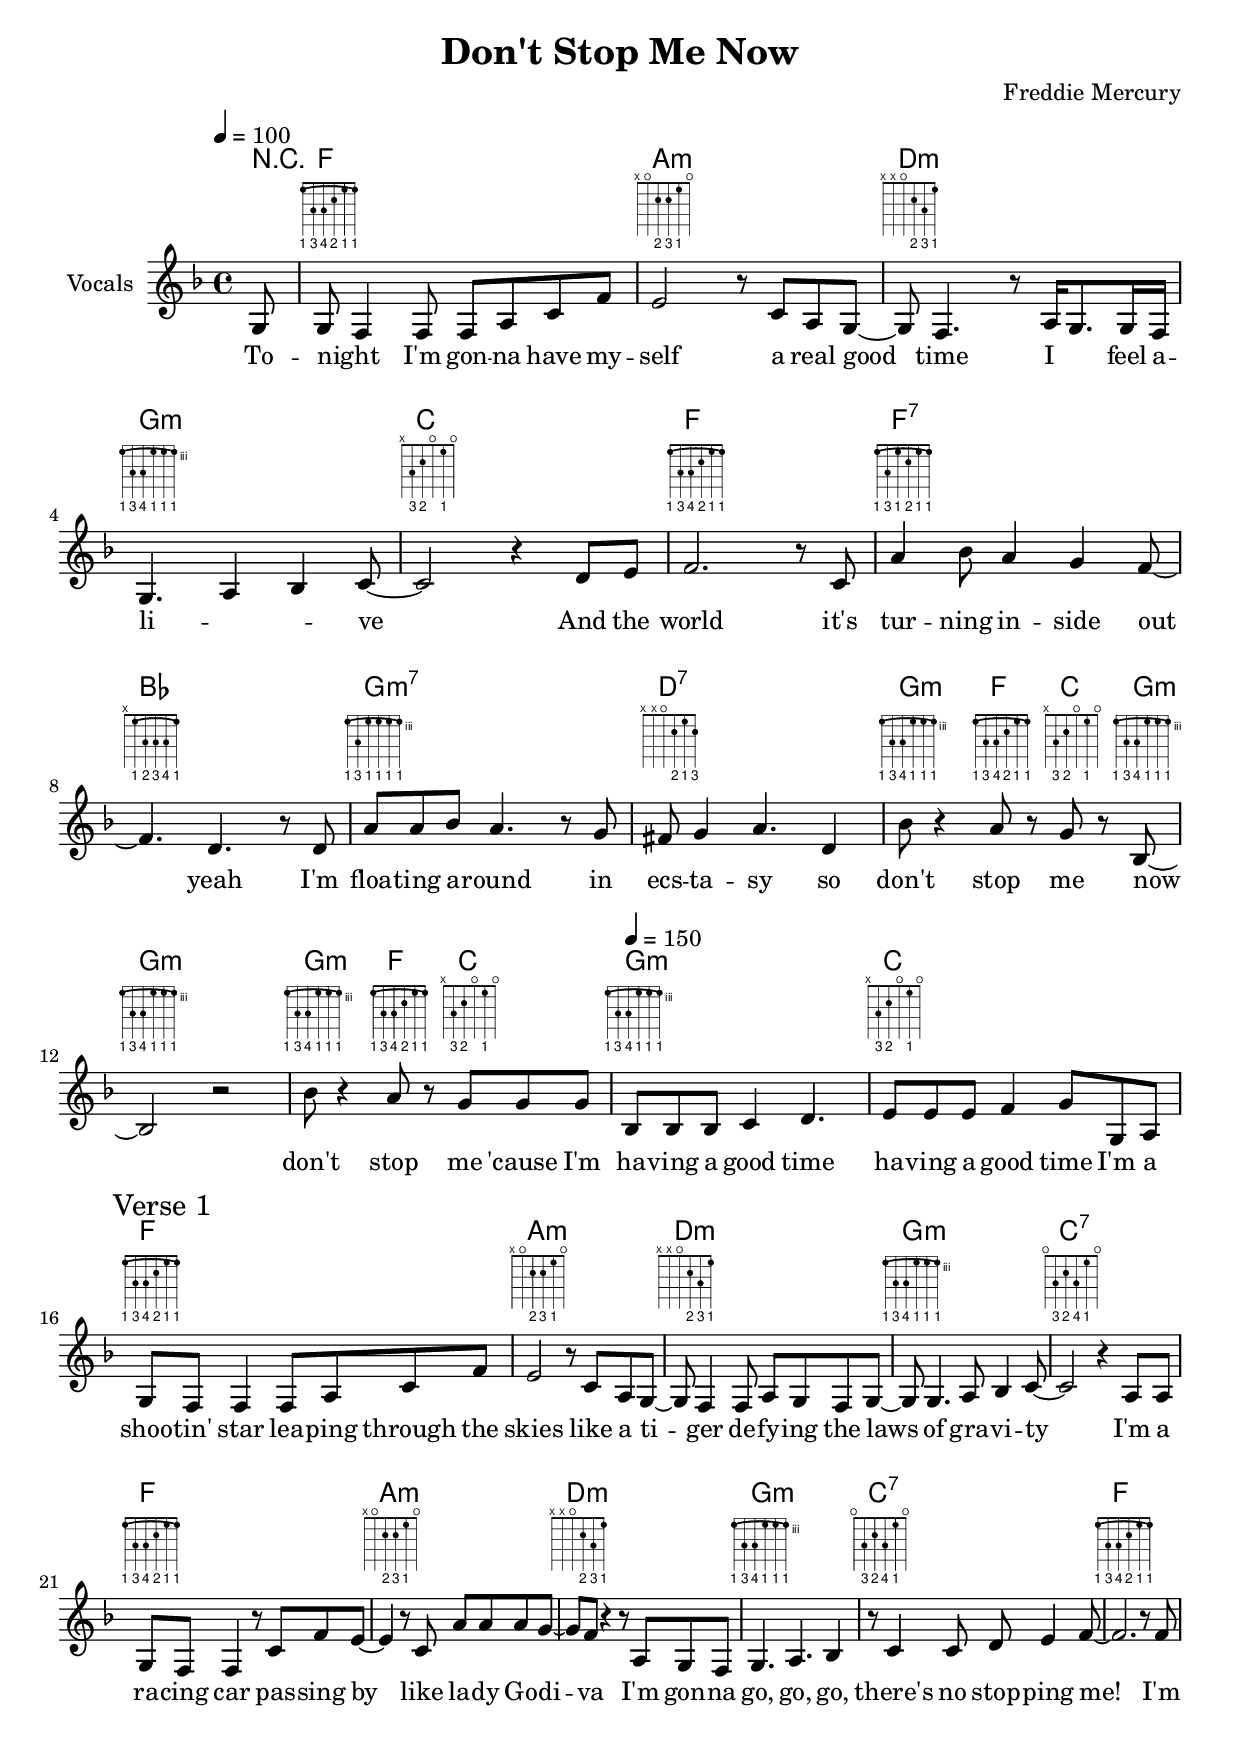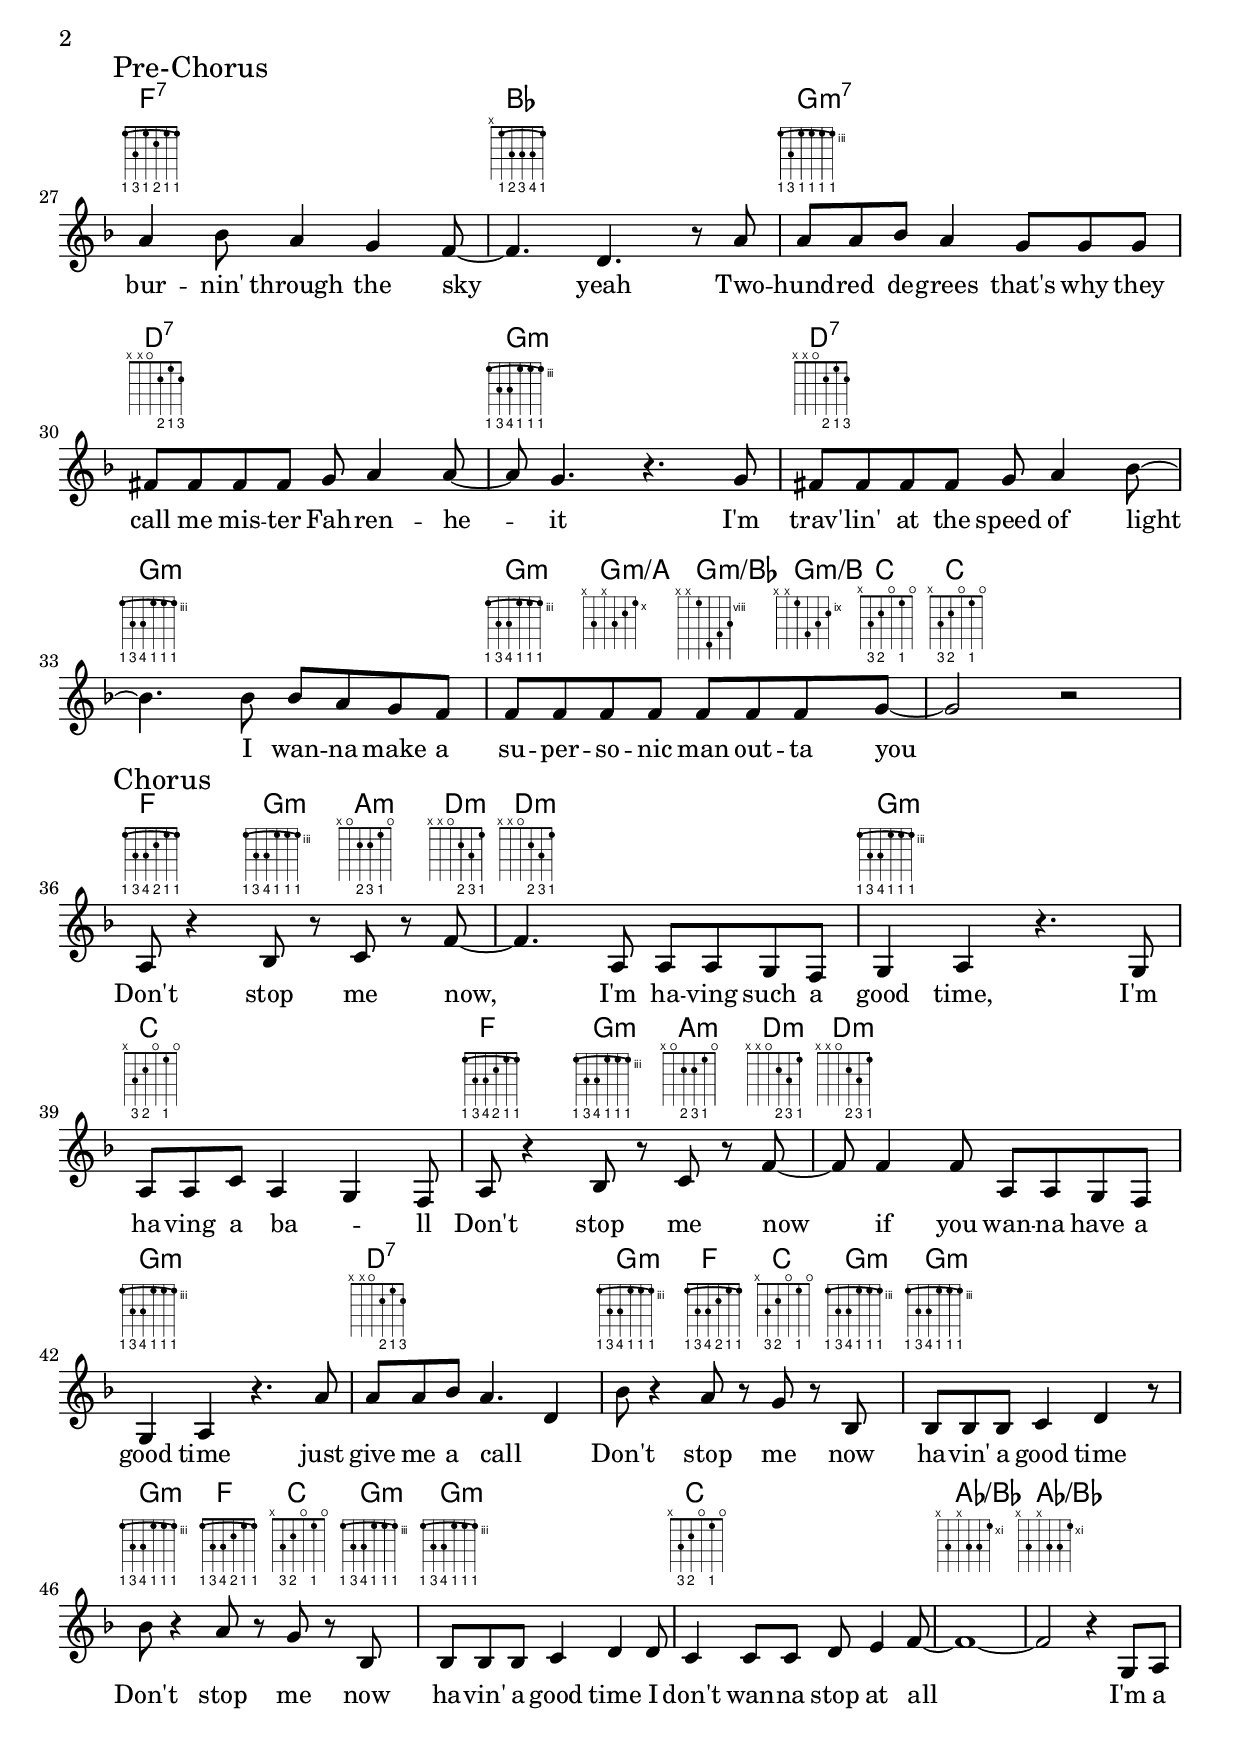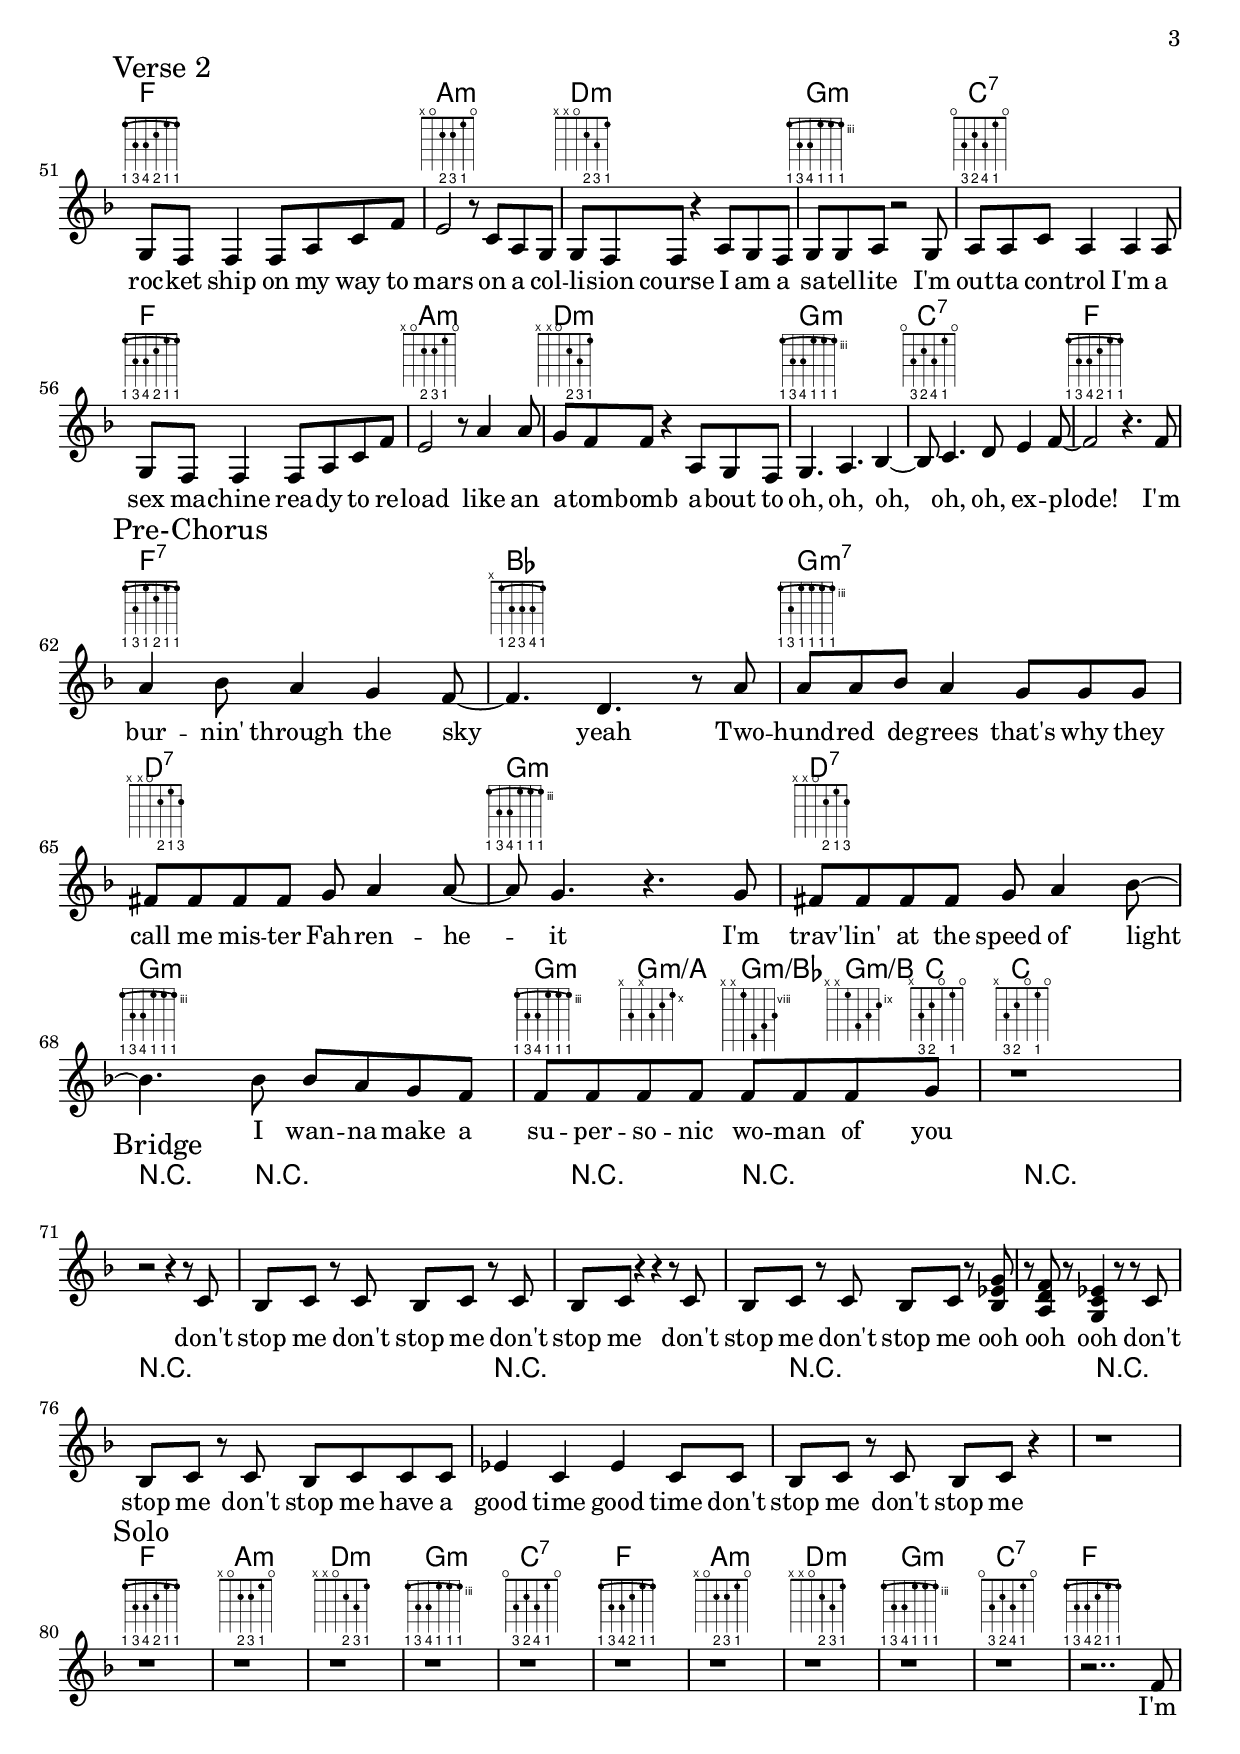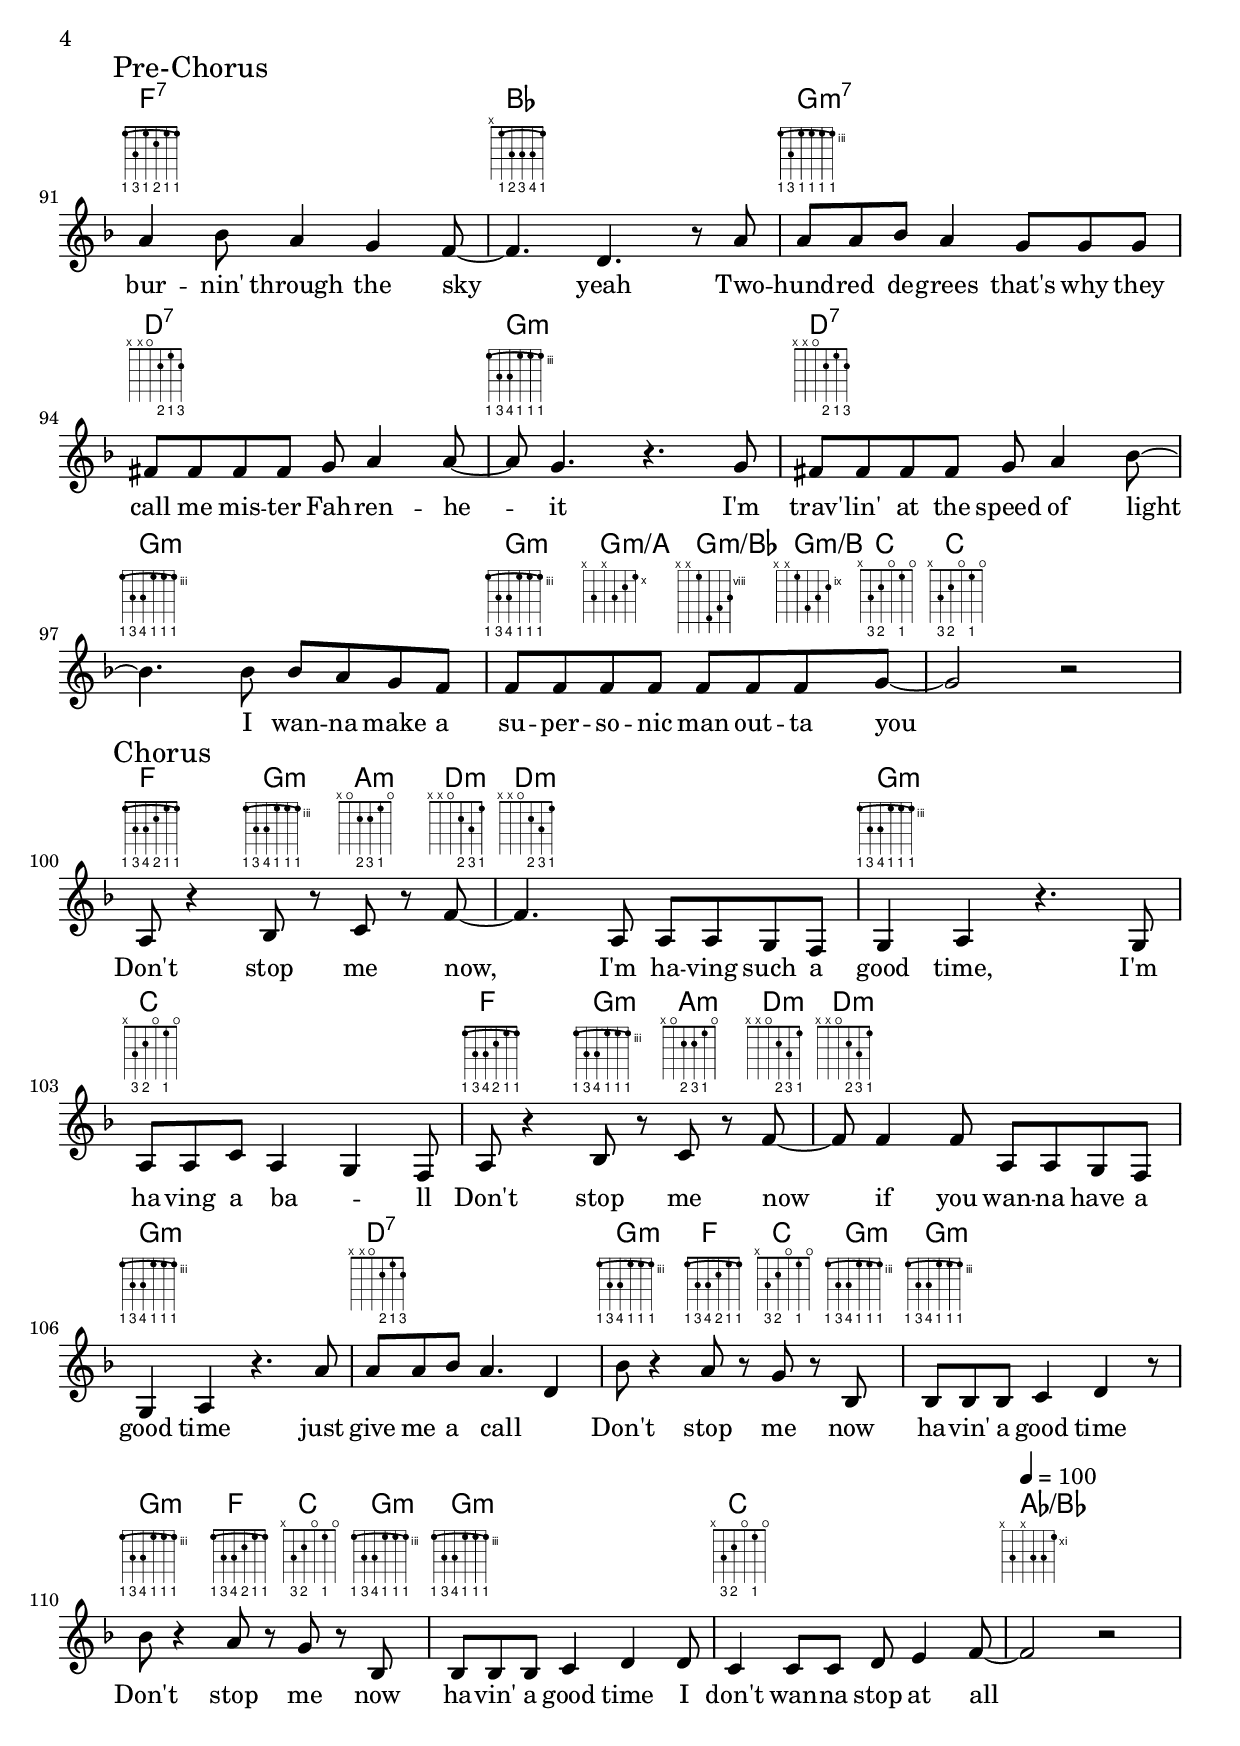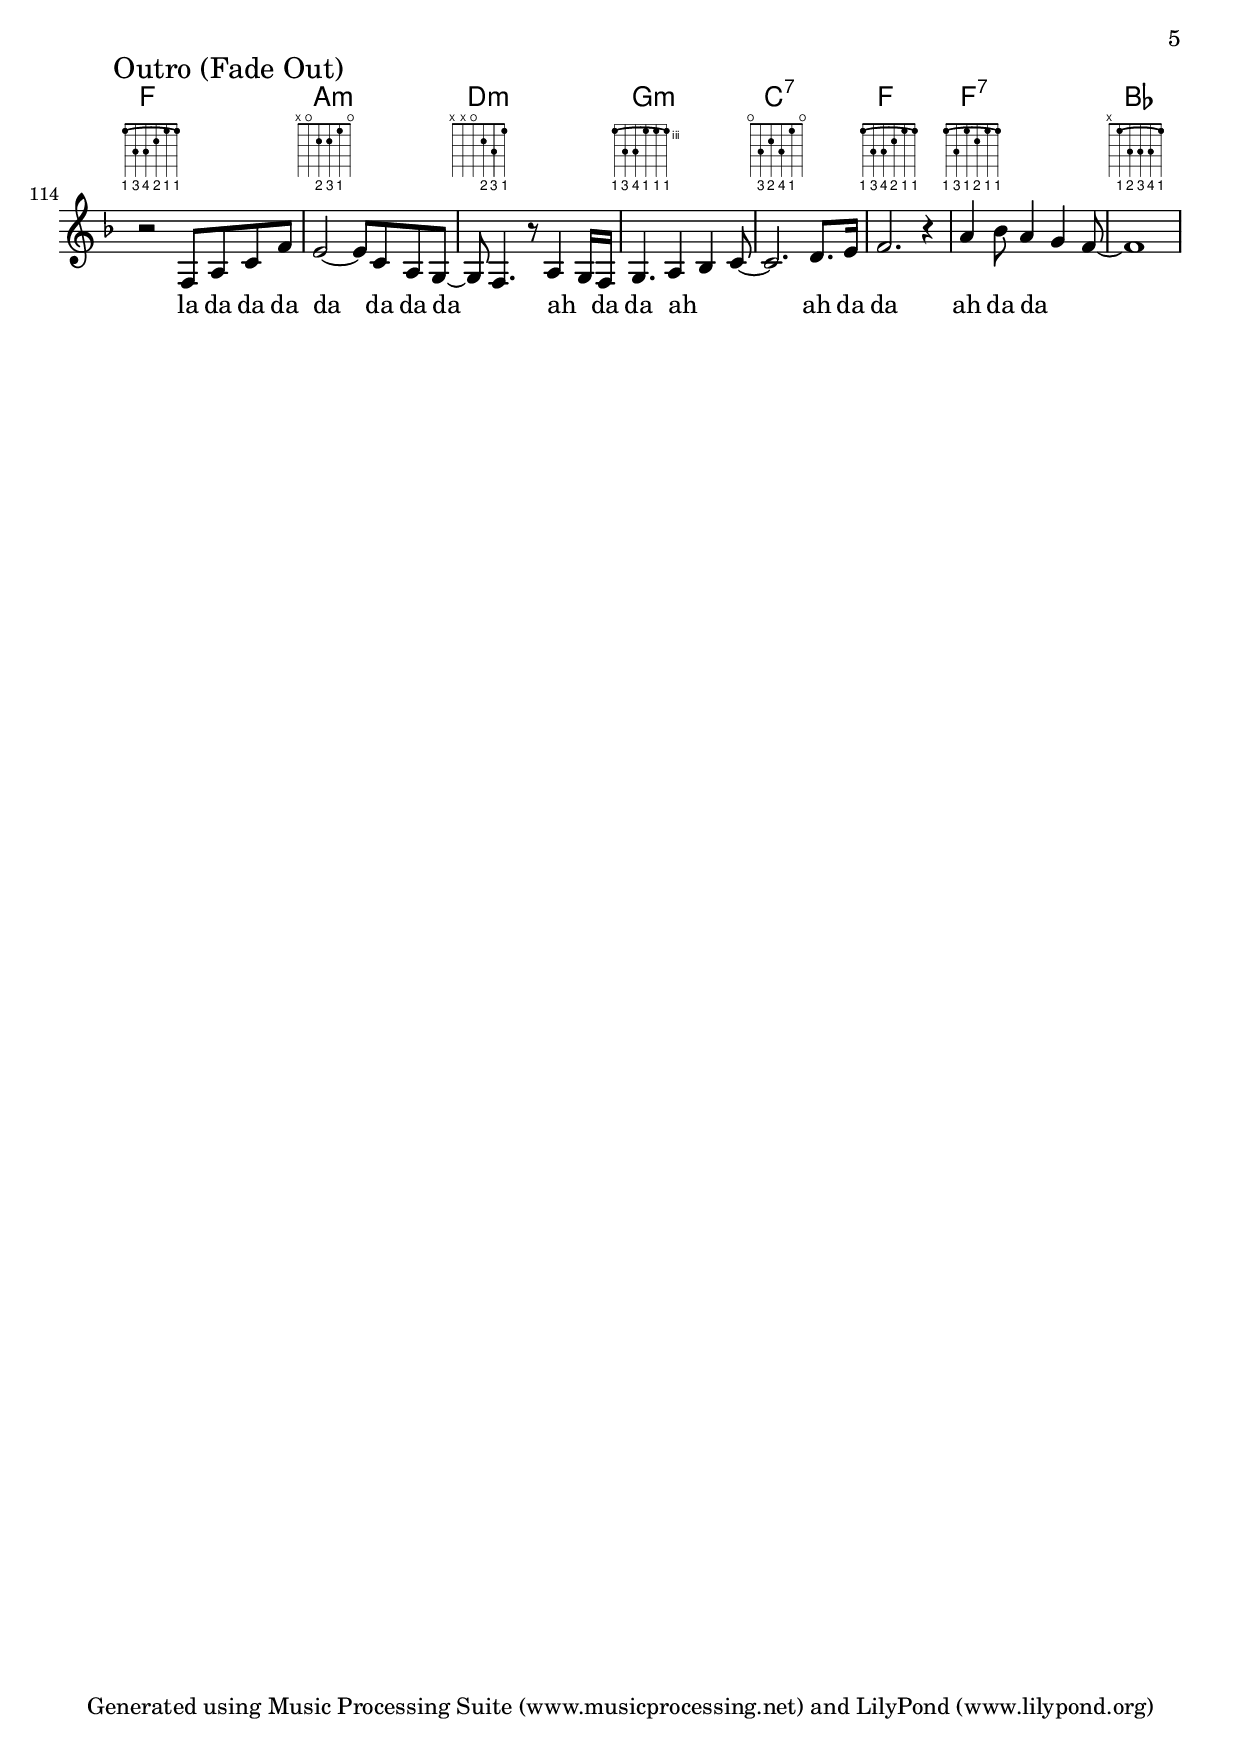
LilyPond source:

% Generated using Music Processing Suite (MPS)
\version "2.12.0"
#(set-default-paper-size "a4")

\include "predefined-guitar-fretboards.ly"

\header {
    title = "Don't Stop Me Now"
    composer = "Freddie Mercury"
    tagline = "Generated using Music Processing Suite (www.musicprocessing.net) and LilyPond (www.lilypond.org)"
}

\score {
    <<
        \context ChordNames {
            \chordmode {r8 f1 a:m d:m g:m c f f:7 bes g:m7 d:7 g4.:m f4 c g8:m~ g1:m g4.:m f4 c4. g1:m c f a:m d:m g:m c:7 f a:m d:m g:m c:7 f f:7 bes g:m7 d:7 g:m d:7 g:m~ g4:m g:m/+a g:m/+bes g8:m/+b c~ c1 f4. g4:m a:m d8:m~ d1:m g:m c f4. g4:m a:m d8:m~ d1:m g:m d:7 g4.:m f4 c g8:m~ g1:m g4.:m f4 c g8:m~ g1:m c as/+bes~ as/+bes f a:m d:m g:m c:7 f a:m d:m g:m c:7 f f:7 bes g:m7 d:7 g:m d:7 g:m~ g4:m g:m/+a g:m/+bes g8:m/+b c~ c1 r~ r~ r~ r~ r~ r~ r~ r~ r f a:m d:m g:m c:7 f a:m d:m g:m c:7 f f:7 bes g:m7 d:7 g:m d:7 g:m~ g4:m g:m/+a g:m/+bes g8:m/+b c~ c1 f4. g4:m a:m d8:m~ d1:m g:m c f4. g4:m a:m d8:m~ d1:m g:m d:7 g4.:m f4 c g8:m~ g1:m g4.:m f4 c g8:m~ g1:m c as/+bes f a:m d:m g:m c:7 f f:7 bes }
        }

        \context FretBoards {
            \set Staff.stringTunings = #guitar-tuning
            \chordmode {r8 f1 a:m d:m g:m c f f:7 bes g:m7 d:7 g4.:m f4 c g8:m~ g1:m g4.:m f4 c4. g1:m c f a:m d:m g:m c:7 f a:m d:m g:m c:7 f f:7 bes g:m7 d:7 g:m d:7 g:m~ g4:m g:m/+a g:m/+bes g8:m/+b c~ c1 f4. g4:m a:m d8:m~ d1:m g:m c f4. g4:m a:m d8:m~ d1:m g:m d:7 g4.:m f4 c g8:m~ g1:m g4.:m f4 c g8:m~ g1:m c as/+bes~ as/+bes f a:m d:m g:m c:7 f a:m d:m g:m c:7 f f:7 bes g:m7 d:7 g:m d:7 g:m~ g4:m g:m/+a g:m/+bes g8:m/+b c~ c1 r~ r~ r~ r~ r~ r~ r~ r~ r f a:m d:m g:m c:7 f a:m d:m g:m c:7 f f:7 bes g:m7 d:7 g:m d:7 g:m~ g4:m g:m/+a g:m/+bes g8:m/+b c~ c1 f4. g4:m a:m d8:m~ d1:m g:m c f4. g4:m a:m d8:m~ d1:m g:m d:7 g4.:m f4 c g8:m~ g1:m g4.:m f4 c g8:m~ g1:m c as/+bes f a:m d:m g:m c:7 f f:7 bes }
        }

        \new Staff {
            \set Staff.instrumentName = #"Vocals"
            \set Staff.midiInstrument = #"voice oohs"
            \clef treble
            \time 4/4
            \tempo 4 = 100
            \key f \major
            \partial 8 g8 |
            g f4 f8 f a c' f' |
            e'2 r8 c' a g~ |
            g f4. r8 a16 g8. g16 f |
            g4. a4 bes c'8~ |
            c'2 r4 d'8 e' |
            f'2. r8 c' |
            a'4 bes'8 a'4 g' f'8~ |
            f'4. d' r8 d' |
            a' a' bes' a'4. r8 g' |
            fis' g'4 a'4. d'4 |
            bes'8 r4 a'8 r g' r bes~ |
            bes2 r |
            bes'8 r4 a'8 r g' g' g' \tempo 4 = 150
            |
            bes bes bes c'4 d'4. |
            e'8 e' e' f'4 g'8 g a \break
            \mark "Verse 1"
            |
            g f f4 f8 a c' f' |
            e'2 r8 c' a g~ |
            g f4 f8 a g f g~ |
            g g4. a8 bes4 c'8~ |
            c'2 r4 a8 a |
            g f f4 r8 c' f' e'~ |
            e'4 r8 c' a' a' a' g'~ |
            g' f' r4 r8 a g f |
            g4. a bes4 |
            r8 c'4 c'8 d' e'4 f'8~ |
            f'2. r8 f' \break
            \mark "Pre-Chorus"
            |
            a'4 bes'8 a'4 g' f'8~ |
            f'4. d' r8 a' |
            a' a' bes' a'4 g'8 g' g' |
            fis' fis' fis' fis' g' a'4 a'8~ |
            a' g'4. r g'8 |
            fis' fis' fis' fis' g' a'4 bes'8~ |
            bes'4. bes'8 bes' a' g' f' |
            f' f' f' f' f' f' f' g'~ |
            g'2 r \break
            \mark "Chorus"
            |
            a8 r4 bes8 r c' r f'~ |
            f'4. a8 a a g f |
            g4 a r4. g8 |
            a a c' a4 g f8 |
            a r4 bes8 r c' r f'~ |
            f' f'4 f'8 a a g f |
            g4 a r4. a'8 |
            a' a' bes' a'4. d'4 |
            bes'8 r4 a'8 r g' r bes |
            bes bes bes c'4 d' r8 |
            bes' r4 a'8 r g' r bes |
            bes bes bes c'4 d' d'8 |
            c'4 c'8 c' d' e'4 f'8~ |
            f'1~ |
            f'2 r4 g8 a \break
            \mark "Verse 2"
            |
            g f f4 f8 a c' f' |
            e'2 r8 c' a g |
            g f f r4 a8 g f |
            g g a r2 g8 |
            a a c' a4 a a8 |
            g f f4 f8 a c' f' |
            e'2 r8 a'4 a'8 |
            g' f' f' r4 a8 g f |
            g4. a bes4~ |
            bes8 c'4. d'8 e'4 f'8~ |
            f'2 r4. f'8 \break
            \mark "Pre-Chorus"
            |
            a'4 bes'8 a'4 g' f'8~ |
            f'4. d' r8 a' |
            a' a' bes' a'4 g'8 g' g' |
            fis' fis' fis' fis' g' a'4 a'8~ |
            a' g'4. r g'8 |
            fis' fis' fis' fis' g' a'4 bes'8~ |
            bes'4. bes'8 bes' a' g' f' |
            f' f' f' f' f' f' f' g' |
            r1 \break
            \mark "Bridge"
            |
            r2 r4 r8 c' |
            bes c' r c' bes c' r c' |
            bes c' r4 r r8 c' |
            bes c' r c' bes c' r <g' es' bes> |
            r <f' d' a> r <es' c' g>4 r8 r c' |
            bes c' r c' bes c' c' c' |
            es'4 c' es' c'8 c' |
            bes c' r c' bes c' r4 |
            r1 \break
            \mark "Solo"
            |
            r |
            r |
            r |
            r |
            r |
            r |
            r |
            r |
            r |
            r |
            r2.. f'8 \break
            \mark "Pre-Chorus"
            |
            a'4 bes'8 a'4 g' f'8~ |
            f'4. d' r8 a' |
            a' a' bes' a'4 g'8 g' g' |
            fis' fis' fis' fis' g' a'4 a'8~ |
            a' g'4. r g'8 |
            fis' fis' fis' fis' g' a'4 bes'8~ |
            bes'4. bes'8 bes' a' g' f' |
            f' f' f' f' f' f' f' g'~ |
            g'2 r \break
            \mark "Chorus"
            |
            a8 r4 bes8 r c' r f'~ |
            f'4. a8 a a g f |
            g4 a r4. g8 |
            a a c' a4 g f8 |
            a r4 bes8 r c' r f'~ |
            f' f'4 f'8 a a g f |
            g4 a r4. a'8 |
            a' a' bes' a'4. d'4 |
            bes'8 r4 a'8 r g' r bes |
            bes bes bes c'4 d' r8 |
            bes' r4 a'8 r g' r bes |
            bes bes bes c'4 d' d'8 |
            c'4 c'8 c' d' e'4 f'8~ \tempo 4 = 100
            |
            f'2 r \break
            \mark "Outro (Fade Out)"
            |
            r f8 a c' f' |
            e'2~ e'8 c' a g~ |
            g f4. r8 a4 g16 f |
            g4. a4 bes c'8~ |
            c'2. d'8. e'16 |
            f'2. r4 |
            a' bes'8 a'4 g' f'8~ |
            f'1 
        }
        \addlyrics {
            To -- night _ I'm gon -- na have my -- self a real good time I _ feel a -- li --  _  _ ve And the world it's tur -- ning in -- side out yeah I'm floa -- ting a -- round in ecs -- ta -- sy so don't stop me now don't stop me 'cause I'm ha -- ving a good time ha -- ving a good time I'm a shoo -- tin' star lea -- ping through the skies like a ti -- ger de -- fy -- ing the laws of gra -- vi -- ty I'm a ra -- cing car pas -- sing by like la -- dy Go -- di -- va I'm gon -- na go, go, go, there's no stop -- ping me! I'm bur -- nin' through the sky yeah Two -- hund -- red de -- grees that's why they call me mis -- ter Fah -- ren -- he -- it I'm trav' -- lin' at the speed of light I wan -- na make a su -- per -- so -- nic man out -- ta you Don't stop me now, I'm ha -- ving such a good time, I'm ha -- ving a ba --  _ ll Don't stop me now if you wan -- na have a good time just give me a call _ Don't stop me now ha -- vin' a good time Don't stop me now ha -- vin' a good time I don't wan -- na stop at all I'm a roc -- ket ship on my way to mars on a col -- li -- sion course I am a sa -- tel -- lite I'm out -- ta con -- trol I'm a sex ma -- chine rea -- dy to re -- load like an a -- tom -- bomb a -- bout to oh, oh, oh, oh, oh, ex -- plode! I'm bur -- nin' through the sky yeah Two -- hund -- red de -- grees that's why they call me mis -- ter Fah -- ren -- he -- it I'm trav' -- lin' at the speed of light I wan -- na make a su -- per -- so -- nic wo -- man of you don't stop me don't stop me don't stop me don't stop me don't stop me ooh ooh ooh don't stop me don't stop me have a good time good time don't stop me don't stop me I'm bur -- nin' through the sky yeah Two -- hund -- red de -- grees that's why they call me mis -- ter Fah -- ren -- he -- it I'm trav' -- lin' at the speed of light I wan -- na make a su -- per -- so -- nic man out -- ta you Don't stop me now, I'm ha -- ving such a good time, I'm ha -- ving a ba --  _ ll Don't stop me now if you wan -- na have a good time just give me a call _ Don't stop me now ha -- vin' a good time Don't stop me now ha -- vin' a good time I don't wan -- na stop at all la da da da da da da da _ ah _ da da ah _ _ ah da da ah da da _ _ 
        }


    >>

    \midi {
        \context {
            \Score
            tempoWholesPerMinute = #(ly:make-moment 120 4)
        }
    }
    \layout {
    }
}

